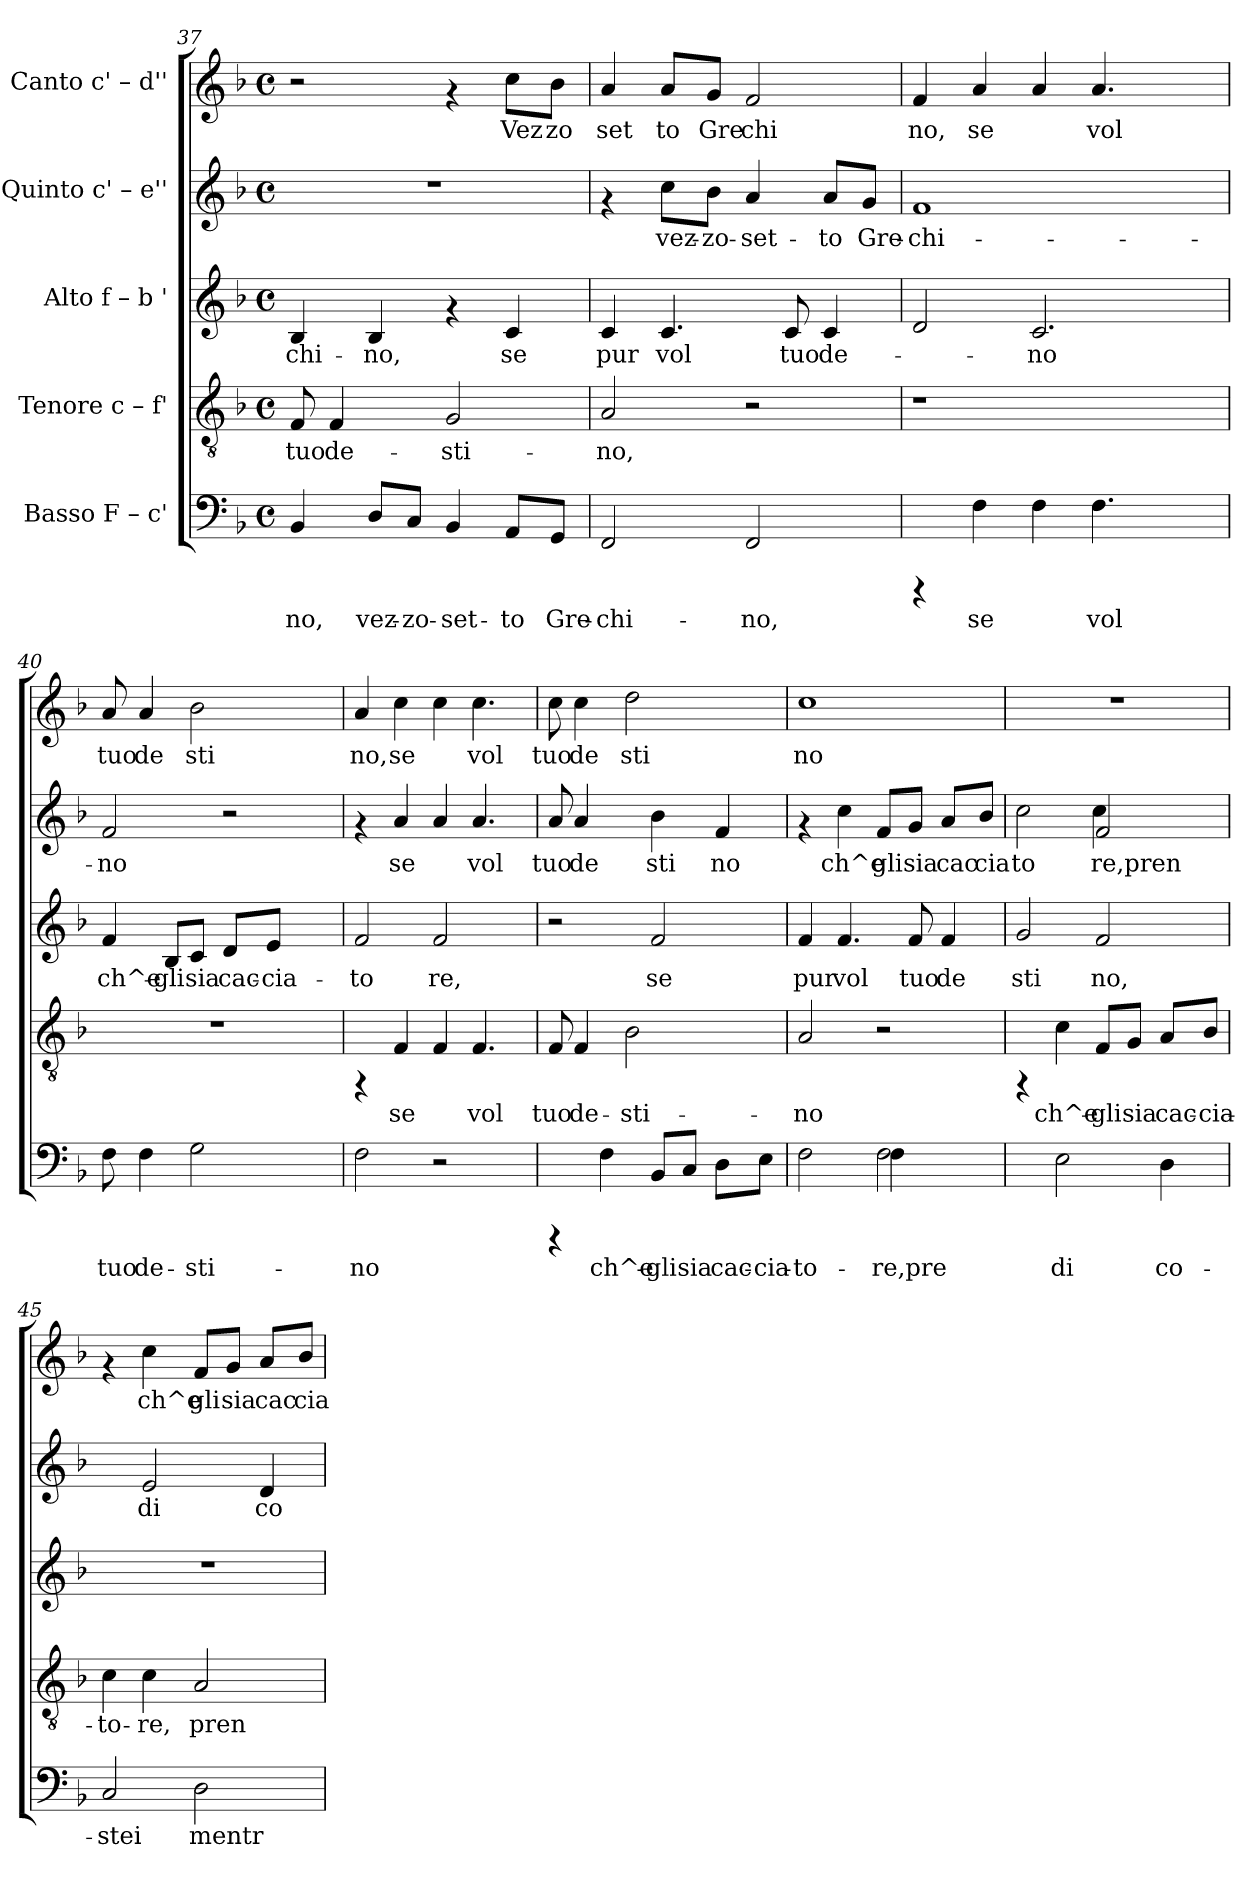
**kern	**text	**kern	**text	**kern	**text	**kern	**text	**kern	**text
*part5	*part5	*part4	*part4	*part3	*part3	*part2	*part2	*part1	*part1
*staff5	*staff5	*staff4	*staff4	*staff3	*staff3	*staff2	*staff2	*staff1	*staff1
*I"Basso  F – c'	*	*I"Tenore  c – f'	*	*I"Alto  f – b '	*	*I"Quinto  c' – e''	*	*I"Canto  c' – d''	*
!!LO:PB:g=z
*clefF4	*	*clefGv2	*	*clefG2	*	*clefG2	*	*clefG2	*
*k[b-]	*	*k[b-]	*	*k[b-]	*	*k[b-]	*	*k[b-]	*
*F:	*	*F:	*	*F:	*	*F:	*	*F:	*
*M4/4	*	*M4/4	*	*M4/4	*	*M4/4	*	*M4/4	*
*met(c)	*	*met(c)	*	*met(c)	*	*met(c)	*	*met(c)	*
=37	=37	=37	=37	=37	=37	=37	=37	=37	=37
!	!LO:LY:b:cj	!	!LO:LY:b:rj	!	!LO:LY:b:rj	!	!	!	!
4BB-/	no,	8F/	tuo	4B-/	chi-	1r	.	2r	.
!	!	!	!LO:LY:b:rj	!	!	!	!	!	!
.	.	4F/	de-	.	.	.	.	.	.
!	!LO:LY:b:cj	!	!	!	!LO:LY:b:rj	!	!	!	!
8D/L	vez-	.	.	4B-/	-no,	.	.	.	.
!	!LO:LY:b:cj	!	!	!	!	!	!	!	!
8C/J	-zo-	8ryy	.	.	.	.	.	.	.
!	!LO:LY:b:cj	!	!LO:LY:b:rj	!	!	!	!	!	!
4BB-/	-set-	2G/	-sti-	4rf	.	.	.	4rf	.
!	!LO:LY:b:cj	!	!	!	!LO:LY:b:rj	!	!	!	!LO:LY:b:rj
8AA/L	-to	.	.	4c/	se	.	.	8cc\L	Vez
!	!LO:LY:b:cj	!	!	!	!	!	!	!	!LO:LY:b:rj
8GG/J	Gre-	.	.	.	.	.	.	8b-\J	zo
=38	=38	=38	=38	=38	=38	=38	=38	=38	=38
!	!LO:LY:b:cj	!	!LO:LY:b:rj	!	!LO:LY:b:rj	!	!	!	!LO:LY:b:rj
2FF/	-chi-	2A/	-no,	4c/	pur	4rf	.	4a/	set
!	!	!	!	!	!LO:LY:b:rj	!	!LO:LY:b:rj	!	!LO:LY:b:rj
.	.	.	.	4.c/	vol	8cc\L	vez-	8a/L	to
!	!	!	!	!	!	!	!LO:LY:b:rj	!	!LO:LY:b:rj
.	.	.	.	.	.	8b-\J	-zo-	8g/J	Gre
!	!LO:LY:b:cj	!	!	!	!	!	!LO:LY:b:rj	!	!LO:LY:b:rj
2FF/	-no,	2r	.	.	.	4a/	-set-	2f/	chi
!	!	!	!	!	!LO:LY:b:rj	!	!	!	!
.	.	.	.	8c/	tuo	.	.	.	.
!	!	!	!	!	!LO:LY:b:rj	!	!LO:LY:b:rj	!	!
.	.	.	.	4c/	de-	8a/L	-to	.	.
!	!	!	!	!	!	!	!LO:LY:b:rj	!	!
.	.	.	.	.	.	8g/J	Gre-	.	.
=39	=39	=39	=39	=39	=39	=39	=39	=39	=39
!	!	!	!	!	!	!	!LO:LY:b:rj	!	!LO:LY:b:rj
4rCCC	.	1r	.	2d/	.	1f	-chi-	4f/	no,
!	!LO:LY:b:cj	!	!	!	!	!	!	!	!LO:LY:b:rj
4F\	se	.	.	.	.	.	.	4a/	se
!	!	!	!	!	!LO:LY:b:rj	!	!	!	!
4F\	.	.	.	2.c/	-no	.	.	4a/	.
!	!LO:LY:b:cj	!	!	!	!	!	!	!	!LO:LY:b:rj
4.F\	vol	.	.	.	.	.	.	4.a/	vol
.	.	4ryy	.	.	.	4ryy	.	.	.
8ryy	.	.	.	.	.	.	.	8ryy	.
=40	=40	=40	=40	=40	=40	=40	=40	=40	=40
!	!LO:LY:b:cj	!	!	!	!LO:LY:b:rj	!	!LO:LY:b:rj	!	!LO:LY:b:rj
8F\	tuo	1r	.	4f/	ch^e-	2f/	-no	8a/	tuo
!	!LO:LY:b:cj	!	!	!	!	!	!	!	!LO:LY:b:rj
4F\	de-	.	.	.	.	.	.	4a/	de
!	!	!	!	!	!LO:LY:b:rj	!	!	!	!
.	.	.	.	8B-/L	-gli	.	.	.	.
!	!LO:LY:b:cj	!	!	!	!LO:LY:b:rj	!	!	!	!LO:LY:b:rj
2G\	-sti-	.	.	8c/J	sia	.	.	2b-\	sti
!	!	!	!	!	!LO:LY:b:rj	!	!	!	!
.	.	.	.	8d/L	cac-	2r	.	.	.
!	!	!	!	!	!LO:LY:b:rj	!	!	!	!
.	.	.	.	8e/J	-cia-	.	.	.	.
.	.	.	.	4ryy	.	.	.	.	.
8ryy	.	.	.	.	.	.	.	8ryy	.
!!LO:PB:g=z
=41	=41	=41	=41	=41	=41	=41	=41	=41	=41
!	!LO:LY:b:cj	!	!	!	!LO:LY:b:rj	!	!	!	!LO:LY:b:rj
2F\	-no	4rFF	.	2f/	-to	4rf	.	4a/	no,
!	!	!	!LO:LY:b:rj	!	!	!	!LO:LY:b:rj	!	!LO:LY:b:rj
.	.	4F/	se	.	.	4a/	se	4cc\	se
!	!	!	!	!	!LO:LY:b:rj	!	!	!	!
2r	.	4F/	.	2f/	re,	4a/	.	4cc\	.
!	!	!	!LO:LY:b:rj	!	!	!	!LO:LY:b:rj	!	!LO:LY:b:rj
.	.	4.F/	vol	.	.	4.a/	vol	4.cc\	vol
8ryy	.	.	.	8ryy	.	.	.	.	.
=42	=42	=42	=42	=42	=42	=42	=42	=42	=42
!	!	!	!LO:LY:b:rj	!	!	!	!LO:LY:b:rj	!	!LO:LY:b:rj
4rCCC	.	8F/	tuo	2r	.	8a/	tuo	8cc\	tuo
!	!	!	!LO:LY:b:rj	!	!	!	!LO:LY:b:rj	!	!LO:LY:b:rj
.	.	4F/	de-	.	.	4a/	de	4cc\	de
!	!LO:LY:b:cj	!	!	!	!	!	!	!	!
4F\	ch^e-	.	.	.	.	.	.	.	.
!	!	!	!LO:LY:b:rj	!	!	!	!	!	!LO:LY:b:rj
.	.	2B-\	-sti-	.	.	8ryy	.	2dd\	sti
!	!LO:LY:b:cj	!	!	!	!LO:LY:b:rj	!	!LO:LY:b:rj	!	!
8BB-/L	-gli	.	.	2f/	se	4b-\	sti	.	.
!	!LO:LY:b:cj	!	!	!	!	!	!	!	!
8C/J	sia	.	.	.	.	.	.	.	.
!	!LO:LY:b:cj	!	!	!	!	!	!LO:LY:b:rj	!	!
8D\L	cac-	.	.	.	.	4f/	no	.	.
!	!LO:LY:b:cj	!	!	!	!	!	!	!	!
8E\J	-cia-	8ryy	.	.	.	.	.	8ryy	.
=43	=43	=43	=43	=43	=43	=43	=43	=43	=43
!	!LO:LY:b:cj	!	!LO:LY:b:rj	!	!LO:LY:b:rj	!	!	!	!LO:LY:b:rj
*^	*	*	*	*	*	*	*	*	*
2F\	2ryy	-to-	2A/	-no	4f/	pur	4rf	.	1cc	no
!	!	!	!	!	!	!LO:LY:b:rj	!	!LO:LY:b:rj	!	!
.	.	.	.	.	4.f/	vol	4cc\	ch^e	.	.
!	!	!LO:LY:b:cj	!	!	!	!	!	!LO:LY:b:rj	!	!
2F\	4F\	-re,pre	2r	.	.	.	8f/L	gli	.	.
!	!	!	!	!	!	!LO:LY:b:rj	!	!LO:LY:b:rj	!	!
.	.	.	.	.	8f/	tuo	8g/J	sia	.	.
!	!	!	!	!	!	!LO:LY:b:rj	!	!LO:LY:b:rj	!	!
.	4ryy	.	.	.	4f/	de	8a/L	cac	.	.
!	!	!	!	!	!	!	!	!LO:LY:b:rj	!	!
.	.	.	.	.	.	.	8b-/J	cia	.	.
*v	*v	*	*	*	*	*	*	*	*	*
=44	=44	=44	=44	=44	=44	=44	=44	=44	=44
!	!	!	!	!	!LO:LY:b:rj	!	!LO:LY:b:rj	!	!
*	*	*	*	*	*	*^	*	*	*
4ryy	.	4rFF	.	2g/	sti	2cc\	2ryy	to	1r	.
!	!LO:LY:b:cj	!	!LO:LY:b:rj	!	!	!	!	!	!	!
2E\	di	4c\	ch^e-	.	.	.	.	.	.	.
!	!	!	!LO:LY:b:rj	!	!LO:LY:b:rj	!	!	!LO:LY:b:rj	!	!
.	.	8F/L	-gli	2f/	no,	2f/	4cc\	re,pren	.	.
!	!	!	!LO:LY:b:rj	!	!	!	!	!	!	!
.	.	8G/J	sia	.	.	.	.	.	.	.
!	!LO:LY:b:cj	!	!LO:LY:b:rj	!	!	!	!	!	!	!
4D\	co-	8A/L	cac-	.	.	.	4ryy	.	.	.
!	!	!	!LO:LY:b:rj	!	!	!	!	!	!	!
.	.	8B-/J	-cia-	.	.	.	.	.	.	.
*	*	*	*	*	*	*v	*v	*	*	*
!!LO:LB:g=z
=45	=45	=45	=45	=45	=45	=45	=45	=45	=45
!	!LO:LY:b:cj	!	!LO:LY:b:rj	!	!	!	!	!	!
2C/	-stei	4c\	-to-	1r	.	4ryy	.	4rf	.
!	!	!	!LO:LY:b:rj	!	!	!	!LO:LY:b:rj	!	!LO:LY:b:rj
.	.	4c\	-re,	.	.	2e/	di	4cc\	ch^e
!	!LO:LY:b:cj	!	!LO:LY:b:rj	!	!	!	!	!	!LO:LY:b:rj
2D\	mentr	2A/	pren-	.	.	.	.	8f/L	gli
!	!	!	!	!	!	!	!	!	!LO:LY:b:rj
.	.	.	.	.	.	.	.	8g/J	sia
!	!	!	!	!	!	!	!LO:LY:b:rj	!	!LO:LY:b:rj
.	.	.	.	.	.	4d/	co-	8a/L	cac
!	!	!	!	!	!	!	!	!	!LO:LY:b:rj
.	.	.	.	.	.	.	.	8b-/J	cia
=	=	=	=	=	=	=	=	=	=
*-	*-	*-	*-	*-	*-	*-	*-	*-	*-
